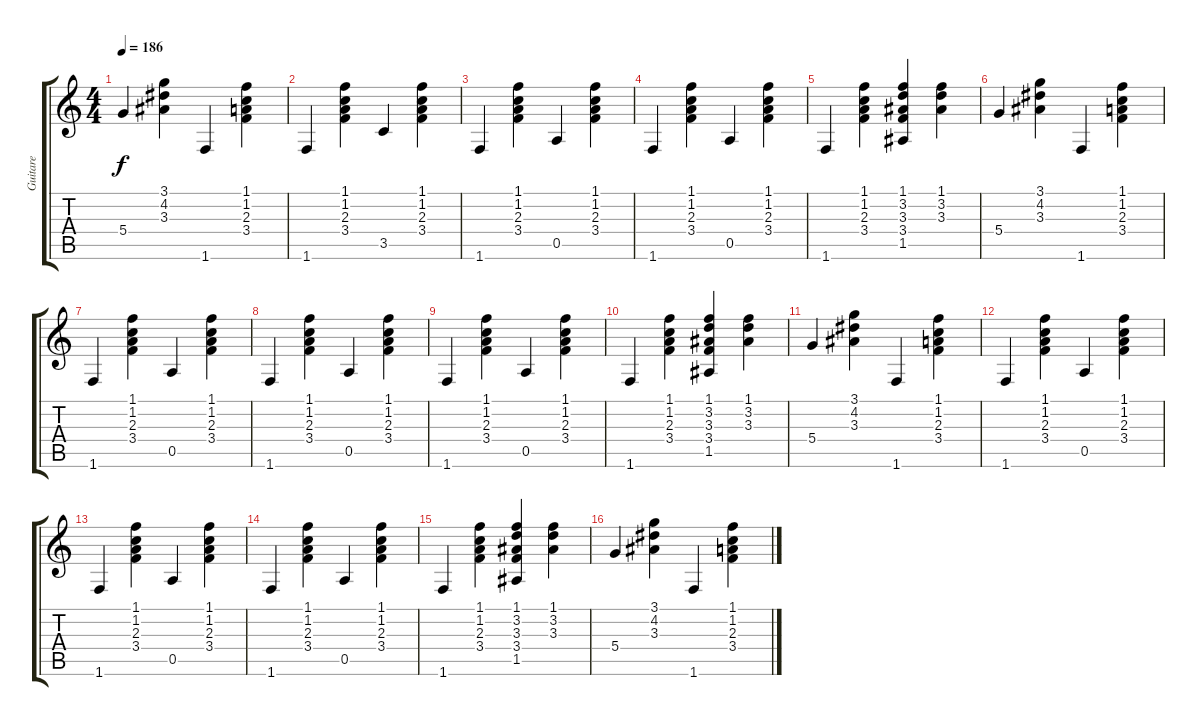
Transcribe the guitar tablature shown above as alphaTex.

\track ("Guitare" "Guitare") {instrument acousticguitarsteel}
\staff {score tabs}
\tuning (E4 B3 G3 D3 A2 E2) {hide}
\ts (4 4)
\tempo 186
\clef g2
\ks c
5.4.4{dy f} (3.1 4.2 3.3).4 1.6.4 (1.1 1.2 2.3 3.4).4 |
1.6.4 (1.1 1.2 2.3 3.4).4 3.5.4 (1.1 1.2 2.3 3.4).4 |
1.6.4 (1.1 1.2 2.3 3.4).4 0.5.4 (1.1 1.2 2.3 3.4).4 |
1.6.4 (1.1 1.2 2.3 3.4).4 0.5.4 (1.1 1.2 2.3 3.4).4 |
1.6.4 (1.1 1.2 2.3 3.4).4 (1.1 3.2 3.3 3.4 1.5).4 (1.1 3.2 3.3).4 |
5.4.4 (3.1 4.2 3.3).4 1.6.4 (1.1 1.2 2.3 3.4).4 |
1.6.4 (1.1 1.2 2.3 3.4).4 0.5.4 (1.1 1.2 2.3 3.4).4 |
1.6.4 (1.1 1.2 2.3 3.4).4 0.5.4 (1.1 1.2 2.3 3.4).4 |
1.6.4 (1.1 1.2 2.3 3.4).4 0.5.4 (1.1 1.2 2.3 3.4).4 |
1.6.4 (1.1 1.2 2.3 3.4).4 (1.1 3.2 3.3 3.4 1.5).4 (1.1 3.2 3.3).4 |
5.4.4 (3.1 4.2 3.3).4 1.6.4 (1.1 1.2 2.3 3.4).4 |
1.6.4 (1.1 1.2 2.3 3.4).4 0.5.4 (1.1 1.2 2.3 3.4).4 |
1.6.4 (1.1 1.2 2.3 3.4).4 0.5.4 (1.1 1.2 2.3 3.4).4 |
1.6.4 (1.1 1.2 2.3 3.4).4 0.5.4 (1.1 1.2 2.3 3.4).4 |
1.6.4 (1.1 1.2 2.3 3.4).4 (1.1 3.2 3.3 3.4 1.5).4 (1.1 3.2 3.3).4 |
5.4.4 (3.1 4.2 3.3).4 1.6.4 (1.1 1.2 2.3 3.4).4
